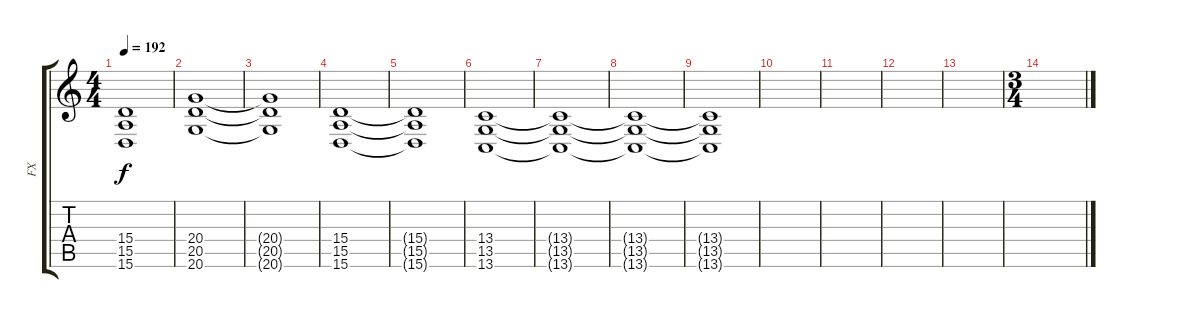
\track ("FX" "FX") {instrument stringensemble1}
\staff {score tabs}
\tuning (Db4 Ab3 E3 B2 Gb2 B1) {hide}
\ts (4 4)
\tempo 192
\clef g2
\ks c
(15.4{t} 15.5{t} 15.6{t}).1{dy f} |
(20.4 20.5 20.6).1 |
(20.4{t} 20.5{t} 20.6{t}).1 |
(15.4 15.5 15.6).1 |
(15.4{t} 15.5{t} 15.6{t}).1 |
(13.4 13.5 13.6).1{volume 0} |
(13.4{t} 13.5{t} 13.6{t}).1 |
(13.4{t} 13.5{t} 13.6{t}).1 |
(13.4{t} 13.5{t} 13.6{t}).1 |
|
|
|
|
\ts (3 4)
